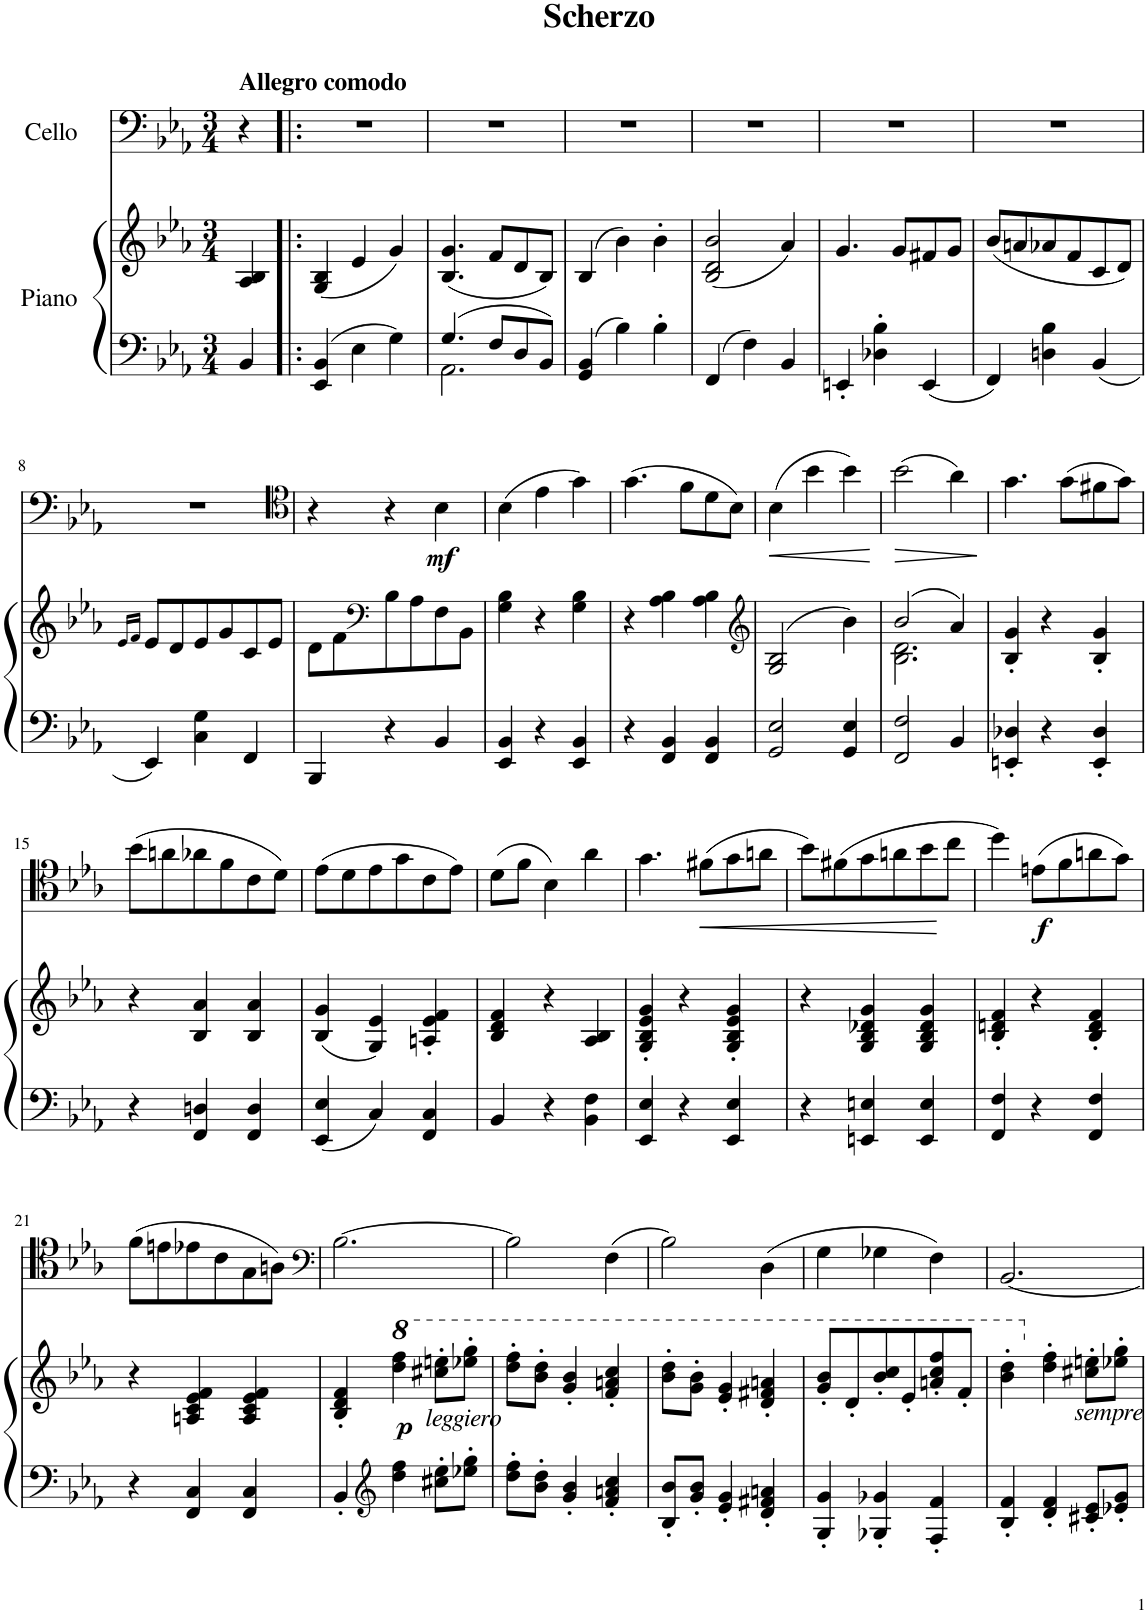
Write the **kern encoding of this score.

**kern	**kern	**dynam	**kern	**dynam
*part2	*part2	*part2	*part1	*part1
*staff3	*staff2	*staff2/3	*staff1	*staff1
*I"Piano	*	*	*I"Cello	*
*I'Pno	*	*	*	*
*clefF4	*clefG2	*	*clefF4	*
*k[b-e-a-]	*k[b-e-a-]	*	*k[b-e-a-]	*
*M3/4	*M3/4	*	*M3/4	*
=1	=1	=1	=1	=1
!	!	!	!LO:TX:a:B:t=Allegro comodo	!
4BB-/	4A-/ 4B-/	.	4r	.
=2!|:	=2!|:	=2!|:	=2!|:	=2!|:
4EE-/ 4BB-/	(4G/ 4B-/	.	2.r	.
4E-\	4e-/	.	.	.
4G\	4g/)	.	.	.
=3	=3	=3	=3	=3
*^	*	*	*	*
!	!	!	!	!LO:TX:a:B:t=Scherzo	!
4.G/	2.AA-\	(4.B-/ 4.g/	.	2.r	.
8F/L	.	8f/L	.	.	.
8D/	.	8d/	.	.	.
8BB-/J	.	8B-/J)	.	.	.
*v	*v	*	*	*	*
=4	=4	=4	=4	=4
4GG/ 4BB-/	(4B-/	.	2.r	.
4B-\	4b-\)	.	.	.
4B-'\	4b-'\	.	.	.
=5	=5	=5	=5	=5
4FF/	(2B-/ 2d/ 2b-/	.	2.r	.
4F\	.	.	.	.
4BB-/	4a-/)	.	.	.
=6	=6	=6	=6	=6
4EEn'/	4.g/	.	2.r	.
4D-X\' 4B-\'	.	.	.	.
.	8g/L	.	.	.
4EE/	8f#X/	.	.	.
.	8g/J	.	.	.
=7	=7	=7	=7	=7
4FF/	(8b-/L	.	2.r	.
.	8an/	.	.	.
4Dn\ 4B-\	8a-X/	.	.	.
.	8f/	.	.	.
4BB-/	8c/	.	.	.
.	8d/J)	.	.	.
!!LO:LB:g=z
=8	=8	=8	=8	=8
.	16qe-/LL	.	.	.
.	16qf/JJ	.	.	.
4EE-/	8e-/L	.	2.r	.
.	8d/	.	.	.
4C\ 4G\	8e-/	.	.	.
.	8g/	.	.	.
4FF/	8c/	.	.	.
.	8e-/J	.	.	.
=9	=9	=9	=9	=9
*	*	*	*clefC4	*
4BBB-/	8d\L	.	4r	.
.	8f\	.	.	.
*	*clefF4	*	*	*
4r	8B-\	.	4r	.
.	8A-\	.	.	.
!	!	!	!	!LO:DY:b
4BB-/	8F\	.	4B-\	mf
.	8BB-\J	.	.	.
=10	=10	=10	=10	=10
4EE-/ 4BB-/	4G\ 4B-\	.	(4B-\	.
4r	4r	.	4e-\	.
4EE-/ 4BB-/	4G\ 4B-\	.	4g\)	.
=11	=11	=11	=11	=11
4r	4r	.	(4.g\	.
4FF/ 4BB-/	4A-\ 4B-\	.	.	.
.	.	.	8f\L	.
4FF/ 4BB-/	4A-\ 4B-\	.	8d\	.
.	.	.	8B-\J)	.
=12	=12	=12	=12	=12
*	*clefG2	*	*	*
!	!	!	!	!LO:HP:b
2GG/ 2E-/	(2G/ 2B-/	.	(4B-\	<
.	.	.	4b-\	.
4GG/ 4E-/	4b-\)	.	4b-\)	.
.	.	.	.	[
=13	=13	=13	=13	=13
*	*^	*	*	*
!	!	!	!	!	!LO:HP:b
2FF/ 2F/	(2b-/	2.B-\ 2.d\	.	(2b-\	>
4BB-/	4a-/)	.	.	4a-\)	.
*	*v	*v	*	*	*
.	.	.	.	]
=14	=14	=14	=14	=14
4EEn/' 4D-X/'	4B-/' 4g/'	.	4.g\	.
4r	4r	.	.	.
.	.	.	(8g\L	.
4EE/' 4D-/'	4B-/' 4g/'	.	8f#X\	.
.	.	.	8g\J)	.
!!LO:LB:g=z
=15	=15	=15	=15	=15
4r	4r	.	(8b-\L	.
.	.	.	8an\	.
4FF/ 4Dn/	4B-/ 4a-/	.	8a-X\	.
.	.	.	8f\	.
4FF/ 4D/	4B-/ 4a-/	.	8c\	.
.	.	.	8d\J)	.
=16	=16	=16	=16	=16
4EE-/ 4E-/	(4B-/ 4g/	.	(8e-\L	.
.	.	.	8d\	.
4C/	4G/ 4e-/)	.	8e-\	.
.	.	.	8g\	.
4FF/ 4C/	4An/' 4e-/' 4f/'	.	8c\	.
.	.	.	8e-\J)	.
=17	=17	=17	=17	=17
4BB-/	4B-/ 4d/ 4f/	.	(8d\L	.
.	.	.	8f\J	.
4r	4r	.	4B-\)	.
4BB-\ 4F\	4A-/ 4B-/	.	4a-\	.
=18	=18	=18	=18	=18
4EE-/ 4E-/	4G/' 4B-/' 4e-/' 4g/'	.	4.g\	.
4r	4r	.	.	.
!	!	!	!	!LO:HP:b
.	.	.	(8f#X\L	<
4EE-/ 4E-/	4G/' 4B-/' 4e-/' 4g/'	.	8g\	.
.	.	.	8an\J	.
=19	=19	=19	=19	=19
4r	4r	.	8b-\L)	.
.	.	.	(8f#X\	.
4EEn/ 4En/	4G/ 4B-/ 4d-X/ 4g/	.	8g\	.
.	.	.	8an\	.
4EE/ 4E/	4G/ 4B-/ 4d-/ 4g/	.	8b-\	.
.	.	.	8cc\J	[
=20	=20	=20	=20	=20
4FF/ 4F/	4B-/' 4dn/' 4f/'	.	4dd\)	.
!	!	!	!	!LO:DY:b
4r	4r	.	(8en\L	f
.	.	.	8f\	.
4FF/ 4F/	4B-/' 4d/' 4f/'	.	8an\	.
.	.	.	8g\J)	.
!!LO:LB:g=z
=21	=21	=21	=21	=21
4r	4r	.	(8f\L	.
.	.	.	8en\	.
4FF/ 4C/	4An/ 4c/ 4e-/ 4f/	.	8e-X\	.
.	.	.	8c\	.
4FF/ 4C/	4A/ 4c/ 4e-/ 4f/	.	8G\	.
.	.	.	8An\J)	.
=22	=22	=22	=22	=22
*	*	*	*clefF4	*
4BB-'/	4B-/' 4d/' 4f/'	.	[2.B-\	.
*clefG2	*	*	*	*
*	*8va	*	*	*
!	!	!LO:DY:b	!	!
4dd\ 4ff\	4ddd\ 4fff\	p	.	.
!	!LO:TX:b:i:t=leggiero	!	!	!
8cc#X\' 8ee-\'L	8ccc#X\' 8eeen\'L	.	.	.
8ee-X\' 8gg\'J	8eee-X\' 8ggg\'J	.	.	.
=23	=23	=23	=23	=23
8dd\' 8ff\'L	8ddd\' 8fff\'L	.	2B-\]	.
8b-\' 8dd\'J	8bb-\' 8ddd\'J	.	.	.
4g/' 4b-/'	4gg/' 4bb-/'	.	.	.
4f/' 4an/' 4cc/'	4ff/' 4aan/' 4ccc/'	.	(4F\	.
=24	=24	=24	=24	=24
8B-/' 8b-/'L	8bb-\' 8ddd\'L	.	2B-\)	.
8g/' 8b-/'J	8gg\' 8bb-\'J	.	.	.
4e-/' 4g/'	4ee-/' 4gg/'	.	.	.
4d/' 4f#X/' 4an/'	4dd/' 4ff#X/' 4aan/'	.	(4D\	.
=25	=25	=25	=25	=25
4G/' 4g/'	8gg/' 8bb-/'L	.	4G\	.
.	8dd'/	.	.	.
4G-X/' 4g-X/'	8bb-/' 8ccc/'	.	4G-X\	.
.	8ee-'/	.	.	.
4F/' 4f/'	8aan/' 8ccc/' 8fff/'	.	4F\)	.
.	8ff'/J	.	.	.
=26	=26	=26	=26	=26
4B-/' 4f/'	4bb-\' 4ddd\'	.	[2.BB-/	.
*	*X8va	*	*	*
4d/' 4f/'	4dd\' 4ff\'	.	.	.
!	!LO:TX:b:i:t=sempre	!	!	!
8c#X/' 8e-/'L	8cc#X\' 8een\'L	.	.	.
8e-X/' 8g/'J	8ee-X\' 8gg\'J	.	.	.
=	=	=	=	=
*-	*-	*-	*-	*-
